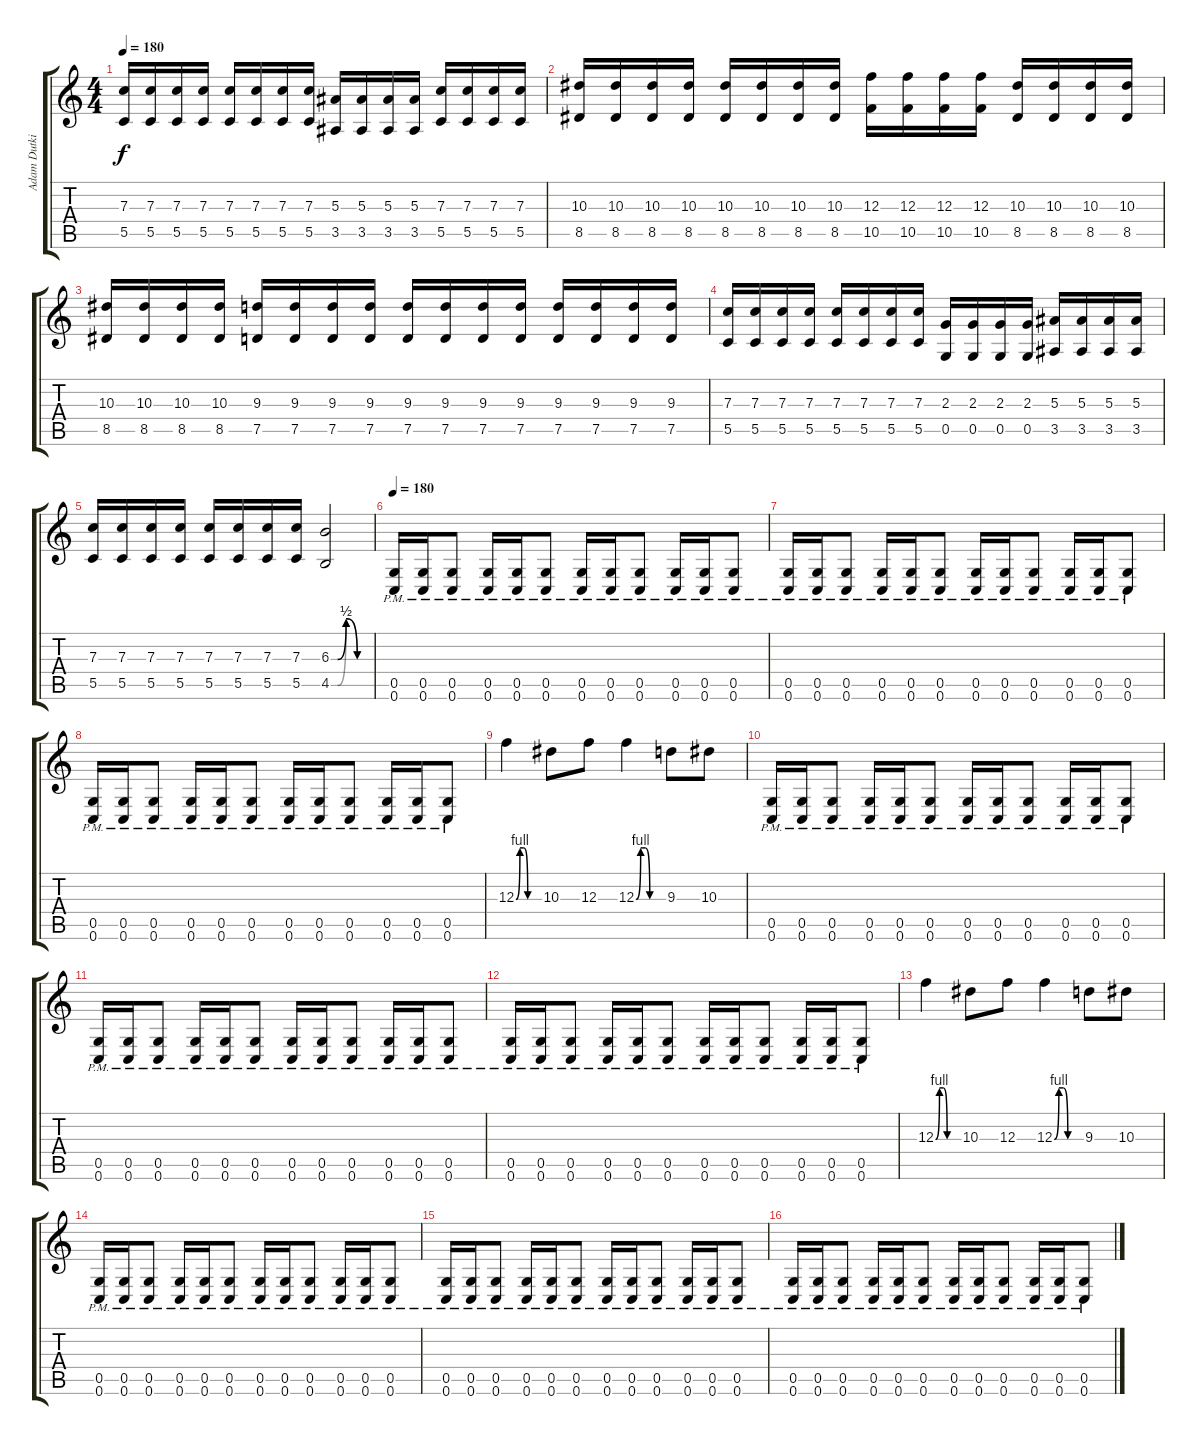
\track ("Adam Dutkiewicz" "Adam Dutki") {instrument distortionguitar}
\staff {score tabs}
\tuning (D4 A3 F3 C3 G2 C2) {hide}
\ts (4 4)
\tempo 180
\clef g2
\ks c
(7.3 5.5).16{dy f} (7.3 5.5).16 (7.3 5.5).16 (7.3 5.5).16 (7.3 5.5).16 (7.3 5.5).16 (7.3 5.5).16 (7.3 5.5).16 (5.3 3.5).16 (5.3 3.5).16 (5.3 3.5).16 (5.3 3.5).16 (7.3 5.5).16 (7.3 5.5).16 (7.3 5.5).16 (7.3 5.5).16 |
(10.3 8.5).16 (10.3 8.5).16 (10.3 8.5).16 (10.3 8.5).16 (10.3 8.5).16 (10.3 8.5).16 (10.3 8.5).16 (10.3 8.5).16 (12.3 10.5).16 (12.3 10.5).16 (12.3 10.5).16 (12.3 10.5).16 (10.3 8.5).16 (10.3 8.5).16 (10.3 8.5).16 (10.3 8.5).16 |
(10.3 8.5).16 (10.3 8.5).16 (10.3 8.5).16 (10.3 8.5).16 (9.3 7.5).16 (9.3 7.5).16 (9.3 7.5).16 (9.3 7.5).16 (9.3 7.5).16 (9.3 7.5).16 (9.3 7.5).16 (9.3 7.5).16 (9.3 7.5).16 (9.3 7.5).16 (9.3 7.5).16 (9.3 7.5).16 |
(7.3 5.5).16 (7.3 5.5).16 (7.3 5.5).16 (7.3 5.5).16 (7.3 5.5).16 (7.3 5.5).16 (7.3 5.5).16 (7.3 5.5).16 (2.3 0.5).16 (2.3 0.5).16 (2.3 0.5).16 (2.3 0.5).16 (5.3 3.5).16 (5.3 3.5).16 (5.3 3.5).16 (5.3 3.5).16 |
(7.3 5.5).16 (7.3 5.5).16 (7.3 5.5).16 (7.3 5.5).16 (7.3 5.5).16 (7.3 5.5).16 (7.3 5.5).16 (7.3 5.5).16 (6.3{be (custom 0 0 10 0 23 2 40 0 60 0)} 4.5{be (custom 0 0 10 0 23 2 40 0 45 0 60 0)}).2 |
\tempo 180
(0.5{pm} 0.6{pm}).16 (0.5{pm} 0.6{pm}).16 (0.5{pm} 0.6{pm}).8 (0.5{pm} 0.6{pm}).16 (0.5{pm} 0.6{pm}).16 (0.5{pm} 0.6{pm}).8 (0.5{pm} 0.6{pm}).16 (0.5{pm} 0.6{pm}).16 (0.5{pm} 0.6{pm}).8 (0.5{pm} 0.6{pm}).16 (0.5{pm} 0.6{pm}).16 (0.5{pm} 0.6{pm}).8 |
(0.5{pm} 0.6{pm}).16 (0.5{pm} 0.6{pm}).16 (0.5{pm} 0.6{pm}).8 (0.5{pm} 0.6{pm}).16 (0.5{pm} 0.6{pm}).16 (0.5{pm} 0.6{pm}).8 (0.5{pm} 0.6{pm}).16 (0.5{pm} 0.6{pm}).16 (0.5{pm} 0.6{pm}).8 (0.5{pm} 0.6{pm}).16 (0.5{pm} 0.6{pm}).16 (0.5{pm} 0.6{pm}).8 |
(0.5{pm} 0.6{pm}).16 (0.5{pm} 0.6{pm}).16 (0.5{pm} 0.6{pm}).8 (0.5{pm} 0.6{pm}).16 (0.5{pm} 0.6{pm}).16 (0.5{pm} 0.6{pm}).8 (0.5{pm} 0.6{pm}).16 (0.5{pm} 0.6{pm}).16 (0.5{pm} 0.6{pm}).8 (0.5{pm} 0.6{pm}).16 (0.5{pm} 0.6{pm}).16 (0.5{pm} 0.6{pm}).8 |
12.3{be (custom 0 0 10 4 20 4 30 0 60 0)}.4 10.3.8 12.3.8 12.3{be (custom 0 0 10 4 20 4 30 0 60 0)}.4 9.3.8 10.3.8 |
(0.5{pm} 0.6{pm}).16 (0.5{pm} 0.6{pm}).16 (0.5{pm} 0.6{pm}).8 (0.5{pm} 0.6{pm}).16 (0.5{pm} 0.6{pm}).16 (0.5{pm} 0.6{pm}).8 (0.5{pm} 0.6{pm}).16 (0.5{pm} 0.6{pm}).16 (0.5{pm} 0.6{pm}).8 (0.5{pm} 0.6{pm}).16 (0.5{pm} 0.6{pm}).16 (0.5{pm} 0.6{pm}).8 |
(0.5{pm} 0.6{pm}).16 (0.5{pm} 0.6{pm}).16 (0.5{pm} 0.6{pm}).8 (0.5{pm} 0.6{pm}).16 (0.5{pm} 0.6{pm}).16 (0.5{pm} 0.6{pm}).8 (0.5{pm} 0.6{pm}).16 (0.5{pm} 0.6{pm}).16 (0.5{pm} 0.6{pm}).8 (0.5{pm} 0.6{pm}).16 (0.5{pm} 0.6{pm}).16 (0.5{pm} 0.6{pm}).8 |
(0.5{pm} 0.6{pm}).16 (0.5{pm} 0.6{pm}).16 (0.5{pm} 0.6{pm}).8 (0.5{pm} 0.6{pm}).16 (0.5{pm} 0.6{pm}).16 (0.5{pm} 0.6{pm}).8 (0.5{pm} 0.6{pm}).16 (0.5{pm} 0.6{pm}).16 (0.5{pm} 0.6{pm}).8 (0.5{pm} 0.6{pm}).16 (0.5{pm} 0.6{pm}).16 (0.5{pm} 0.6{pm}).8 |
12.3{be (custom 0 0 10 4 20 4 30 0 60 0)}.4 10.3.8 12.3.8 12.3{be (custom 0 0 10 4 20 4 30 0 60 0)}.4 9.3.8 10.3.8 |
(0.5{pm} 0.6{pm}).16 (0.5{pm} 0.6{pm}).16 (0.5{pm} 0.6{pm}).8 (0.5{pm} 0.6{pm}).16 (0.5{pm} 0.6{pm}).16 (0.5{pm} 0.6{pm}).8 (0.5{pm} 0.6{pm}).16 (0.5{pm} 0.6{pm}).16 (0.5{pm} 0.6{pm}).8 (0.5{pm} 0.6{pm}).16 (0.5{pm} 0.6{pm}).16 (0.5{pm} 0.6{pm}).8 |
(0.5{pm} 0.6{pm}).16 (0.5{pm} 0.6{pm}).16 (0.5{pm} 0.6{pm}).8 (0.5{pm} 0.6{pm}).16 (0.5{pm} 0.6{pm}).16 (0.5{pm} 0.6{pm}).8 (0.5{pm} 0.6{pm}).16 (0.5{pm} 0.6{pm}).16 (0.5{pm} 0.6{pm}).8 (0.5{pm} 0.6{pm}).16 (0.5{pm} 0.6{pm}).16 (0.5{pm} 0.6{pm}).8 |
(0.5{pm} 0.6{pm}).16 (0.5{pm} 0.6{pm}).16 (0.5{pm} 0.6{pm}).8 (0.5{pm} 0.6{pm}).16 (0.5{pm} 0.6{pm}).16 (0.5{pm} 0.6{pm}).8 (0.5{pm} 0.6{pm}).16 (0.5{pm} 0.6{pm}).16 (0.5{pm} 0.6{pm}).8 (0.5{pm} 0.6{pm}).16 (0.5{pm} 0.6{pm}).16 (0.5{pm} 0.6{pm}).8
